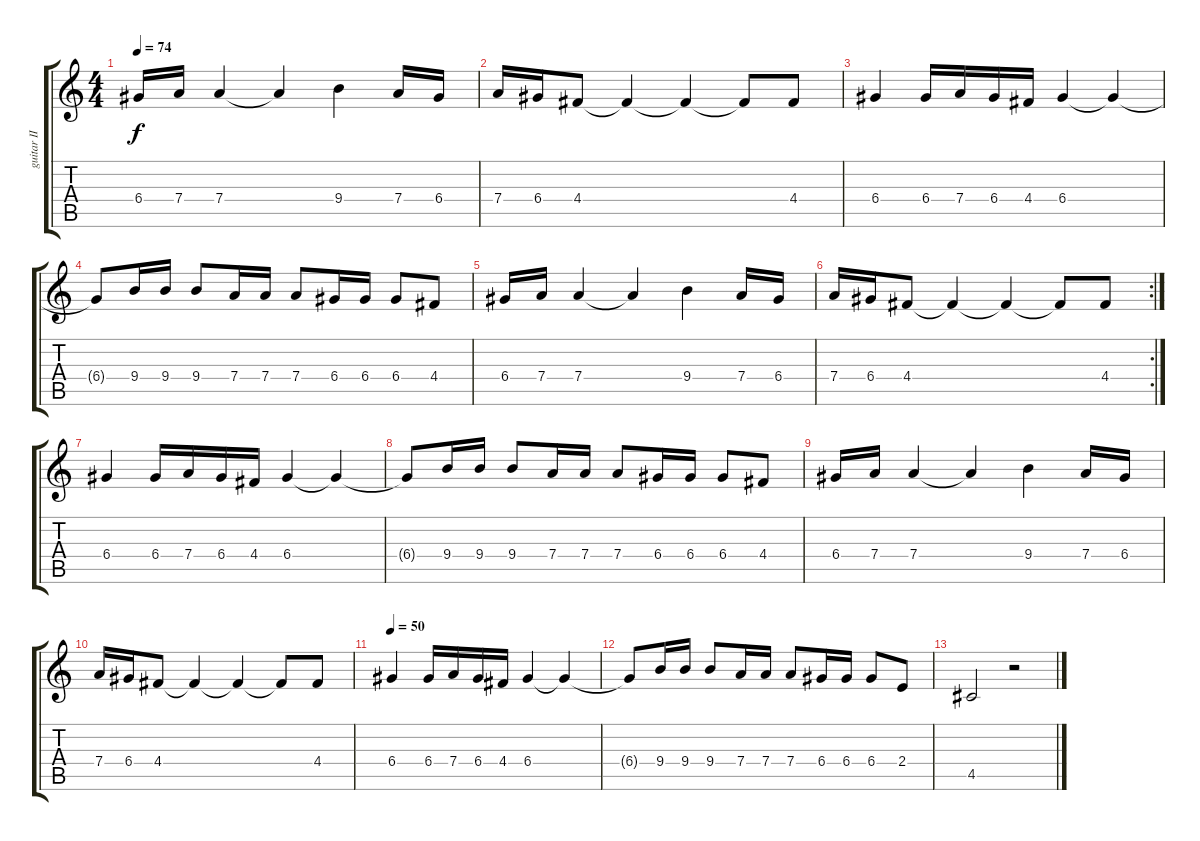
\track ("guitar II" "guitar II") {instrument distortionguitar}
\staff {score tabs}
\tuning (E4 B3 G3 D3 A2 E2) {hide}
\ts (4 4)
\tempo 74
\clef g2
\ks c
6.4.16{dy f} 7.4.16 7.4.4 7.4{t}.4 9.4.4 7.4.16 6.4.16 |
7.4.16 6.4.16 4.4.8 4.4{t}.4 4.4{t}.4 4.4{t}.8 4.4.8 |
6.4.4 6.4.16 7.4.16 6.4.16 4.4.16 6.4.4 6.4{t}.4 |
6.4{t}.8 9.4.16 9.4.16 9.4.8 7.4.16 7.4.16 7.4.8 6.4.16 6.4.16 6.4.8 4.4.8 |
6.4.16 7.4.16 7.4.4 7.4{t}.4 9.4.4 7.4.16 6.4.16 |
\rc 2
7.4.16 6.4.16 4.4.8 4.4{t}.4 4.4{t}.4 4.4{t}.8 4.4.8 |
6.4.4 6.4.16 7.4.16 6.4.16 4.4.16 6.4.4 6.4{t}.4 |
6.4{t}.8 9.4.16 9.4.16 9.4.8 7.4.16 7.4.16 7.4.8 6.4.16 6.4.16 6.4.8 4.4.8 |
6.4.16 7.4.16 7.4.4 7.4{t}.4 9.4.4 7.4.16 6.4.16 |
7.4.16 6.4.16 4.4.8 4.4{t}.4 4.4{t}.4 4.4{t}.8 4.4.8 |
\tempo 50
6.4.4 6.4.16 7.4.16 6.4.16 4.4.16 6.4.4 6.4{t}.4 |
6.4{t}.8 9.4.16 9.4.16 9.4.8 7.4.16 7.4.16 7.4.8 6.4.16 6.4.16 6.4.8 2.4.8 |
4.5.2 r.2
